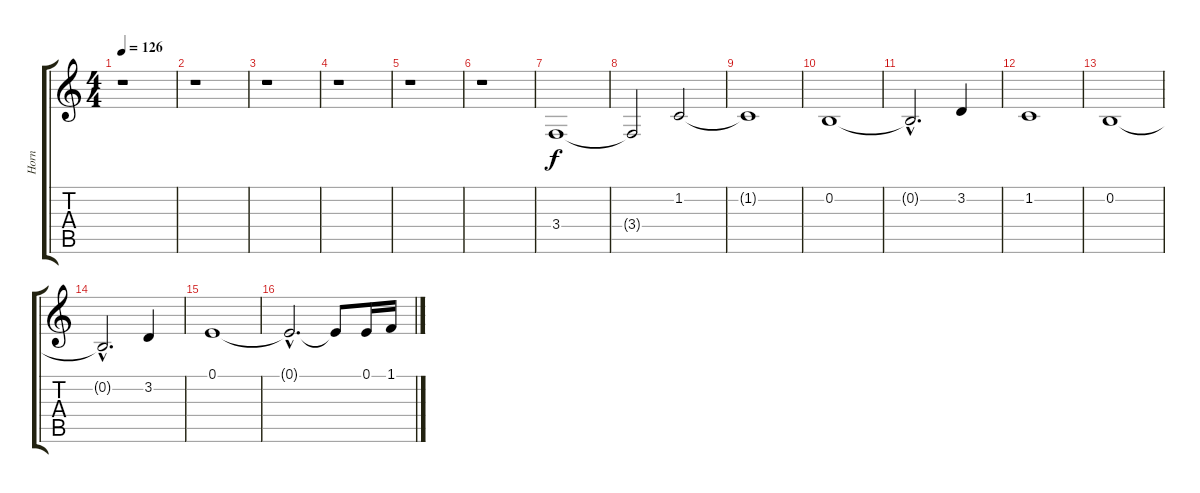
\track ("Horn" "Horn") {instrument englishhorn}
\staff {score tabs}
\tuning (E4 B3 G3 D3 A2 E2) {hide}
\ts (4 4)
\tempo 126
\clef g2
\ks c
r.1{dy f instrument englishhorn} |
r.1 |
r.1 |
r.1 |
r.1 |
r.1 |
3.4.1 |
3.4{t}.2 1.2.2 |
1.2{t}.1 |
0.2.1 |
0.2{hac t}.2{d} 3.2.4 |
1.2.1 |
0.2.1 |
0.2{hac t}.2{d} 3.2.4 |
0.1.1 |
0.1{hac t}.2{d} 0.1{t}.8 0.1.16 1.1.16
